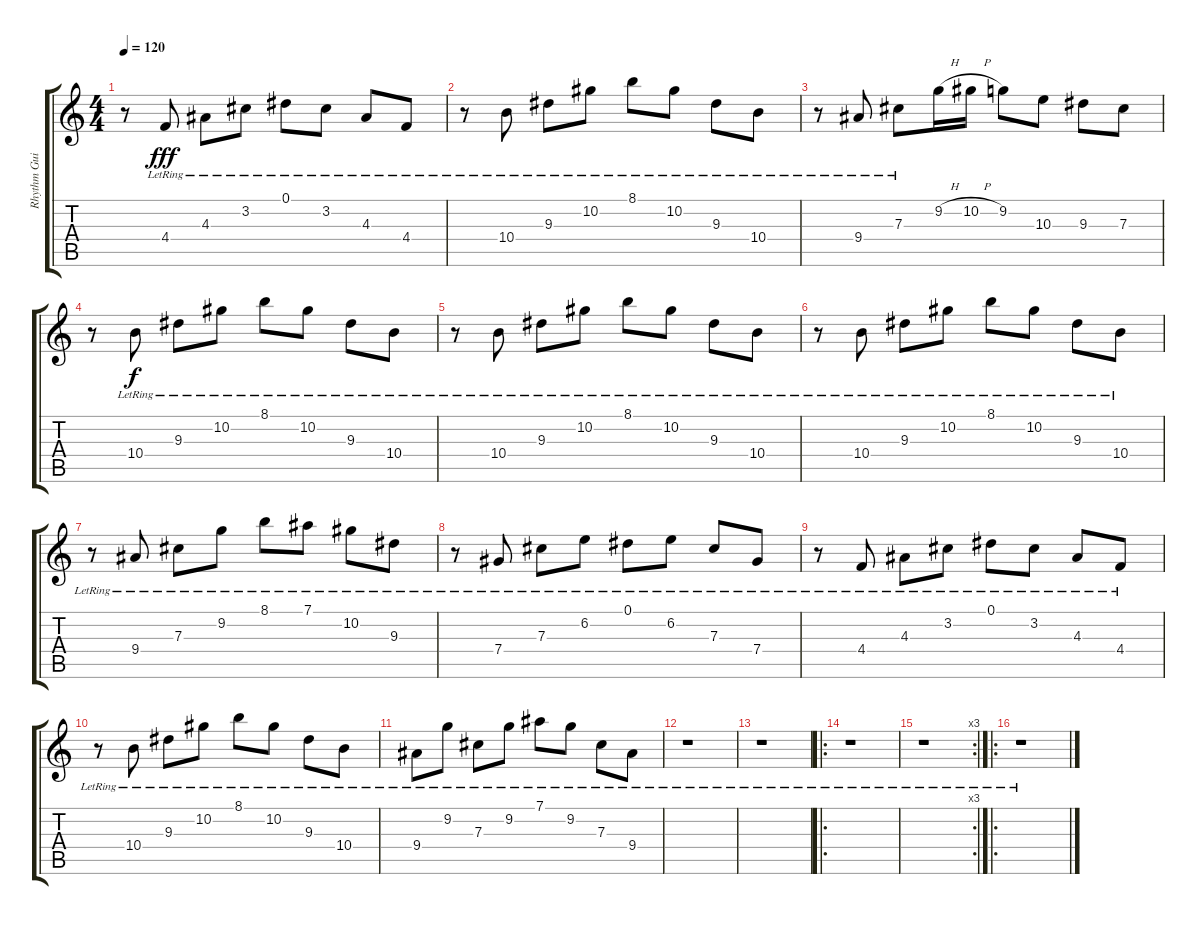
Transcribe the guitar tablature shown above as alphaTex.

\track ("Rhythm Guitar" "Rhythm Gui") {instrument acousticguitarsteel}
\staff {score tabs}
\tuning (Eb4 Bb3 Gb3 Db3 Ab2 Eb2) {hide}
\ts (4 4)
\tempo 120
\clef g2
\ks c
r.8{dy fff} 4.4{lr}.8 4.3{lr}.8 3.2{lr}.8 0.1{lr}.8 3.2{lr}.8 4.3{lr}.8 4.4{lr}.8 |
r.8 10.4{lr}.8 9.3{lr}.8 10.2{lr}.8 8.1{lr}.8 10.2{lr}.8 9.3{lr}.8 10.4{lr}.8 |
r.8 9.4{lr}.8 7.3{lr}.8 9.2{h}.16 10.2{h}.16 9.2.8 10.3.8 9.3.8 7.3.8 |
r.8 10.4{lr}.8{dy f} 9.3{lr}.8 10.2{lr}.8 8.1{lr}.8 10.2{lr}.8 9.3{lr}.8 10.4{lr}.8 |
r.8 10.4{lr}.8 9.3{lr}.8 10.2{lr}.8 8.1{lr}.8 10.2{lr}.8 9.3{lr}.8 10.4{lr}.8 |
r.8 10.4{lr}.8 9.3{lr}.8 10.2{lr}.8 8.1{lr}.8 10.2{lr}.8 9.3{lr}.8 10.4{lr}.8 |
r.8 9.4{lr}.8 7.3{lr}.8 9.2{lr}.8 8.1{lr}.8 7.1{lr}.8 10.2{lr}.8 9.3{lr}.8 |
r.8 7.4{lr}.8 7.3{lr}.8 6.2{lr}.8 0.1{lr}.8 6.2{lr}.8 7.3{lr}.8 7.4{lr}.8 |
r.8 4.4{lr}.8 4.3{lr}.8 3.2{lr}.8 0.1{lr}.8 3.2{lr}.8 4.3{lr}.8 4.4{lr}.8 |
r.8 10.4{lr}.8 9.3{lr}.8 10.2{lr}.8 8.1{lr}.8 10.2{lr}.8 9.3{lr}.8 10.4{lr}.8 |
9.4{lr}.8 9.2{lr}.8 7.3{lr}.8 9.2{lr}.8 7.1{lr}.8 9.2{lr}.8 7.3{lr}.8 9.4{lr}.8 |
r.1 |
r.1 |
\ro
r.1 |
\rc 3
r.1 |
\ro
r.1
